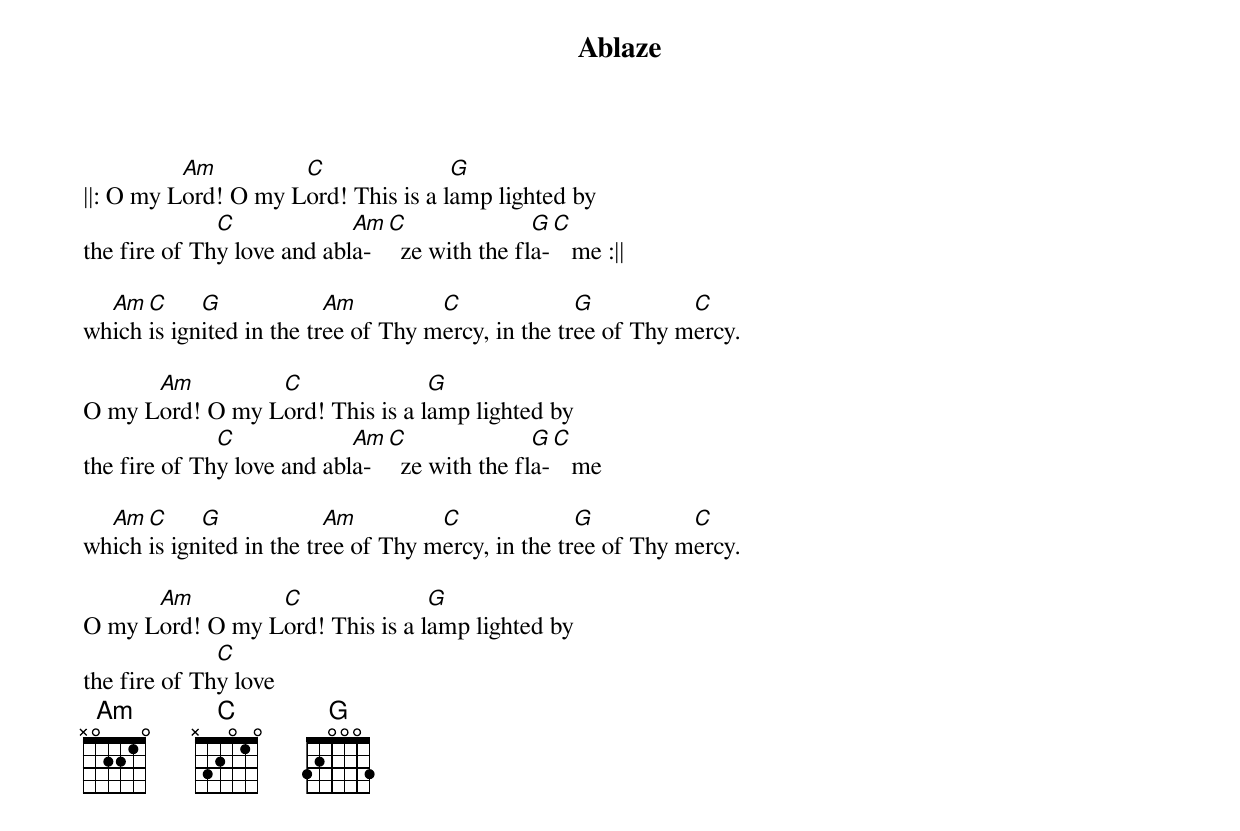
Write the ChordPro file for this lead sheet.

{title: Ablaze}
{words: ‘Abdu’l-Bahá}
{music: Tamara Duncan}

||: O my L[Am]ord! O my L[C]ord! This is a l[G]amp lighted by
the fire of Th[C]y love and abl[Am]a-[C]  ze with the fl[G]a-[C]   me :||

wh[Am]ich [C]is ign[G]ited in the tr[Am]ee of Thy m[C]ercy, in the tr[G]ee of Thy m[C]ercy.

O my L[Am]ord! O my L[C]ord! This is a l[G]amp lighted by
the fire of Th[C]y love and abl[Am]a-[C]  ze with the fl[G]a-[C]   me

wh[Am]ich [C]is ign[G]ited in the tr[Am]ee of Thy m[C]ercy, in the tr[G]ee of Thy m[C]ercy.

O my L[Am]ord! O my L[C]ord! This is a l[G]amp lighted by
the fire of Th[C]y love
